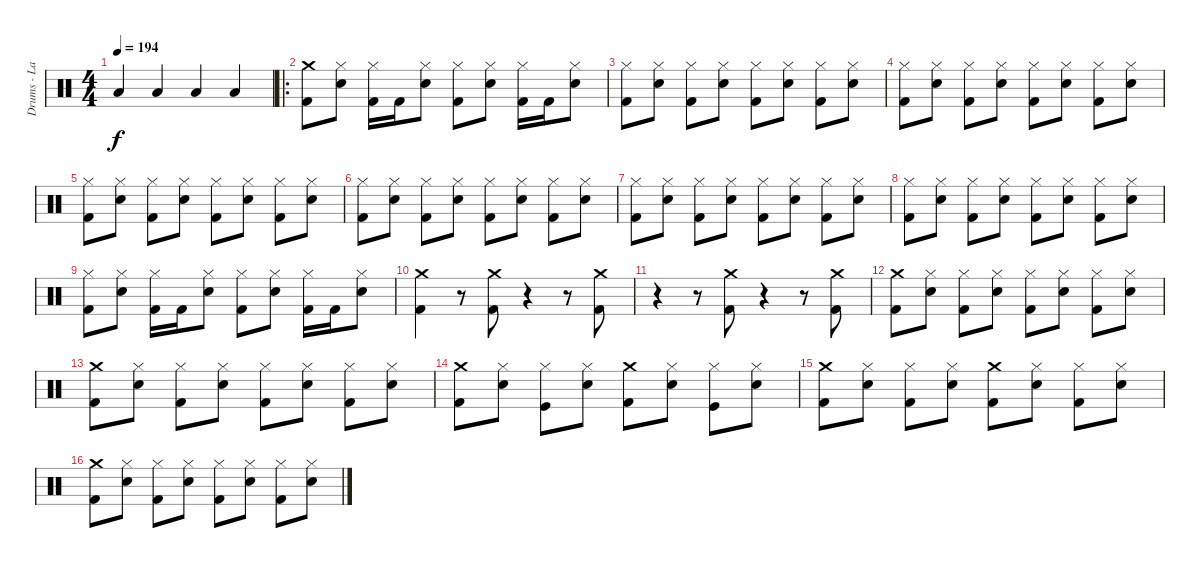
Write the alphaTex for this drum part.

\track ("Drums - Lars" "Drums - La") {instrument percussion}
\staff {score}
\articulation defaults
\ts (4 4)
\tempo 194
\clef neutral
\ks c "Low Floor Tom (hit)".4{dy f} "Low Floor Tom (hit)".4 "Low Floor Tom (hit)".4 "Low Floor Tom (hit)".4
|
\ro
("Crash medium (hit)" "Kick (hit) 2").8 ("Hi-Hat (closed)" "Snare (hit) 2").8 ("Hi-Hat (closed)" "Kick (hit) 2").16 "Kick (hit) 2".16 ("Hi-Hat (closed)" "Snare (hit) 2").8 ("Hi-Hat (closed)" "Kick (hit) 2").8 ("Hi-Hat (closed)" "Snare (hit) 2").8 ("Hi-Hat (closed)" "Kick (hit) 2").16 "Kick (hit) 2".16 ("Hi-Hat (closed)" "Snare (hit) 2").8 |
("Hi-Hat (closed)" "Kick (hit) 2").8 ("Hi-Hat (closed)" "Snare (hit) 2").8 ("Hi-Hat (closed)" "Kick (hit) 2").8 ("Hi-Hat (closed)" "Snare (hit) 2").8 ("Hi-Hat (closed)" "Kick (hit) 2").8 ("Hi-Hat (closed)" "Snare (hit) 2").8 ("Hi-Hat (closed)" "Kick (hit) 2").8 ("Hi-Hat (closed)" "Snare (hit) 2").8 |
("Hi-Hat (closed)" "Kick (hit) 2").8 ("Hi-Hat (closed)" "Snare (hit) 2").8 ("Hi-Hat (closed)" "Kick (hit) 2").8 ("Hi-Hat (closed)" "Snare (hit) 2").8 ("Hi-Hat (closed)" "Kick (hit) 2").8 ("Hi-Hat (closed)" "Snare (hit) 2").8 ("Hi-Hat (closed)" "Kick (hit) 2").8 ("Hi-Hat (closed)" "Snare (hit) 2").8 |
("Hi-Hat (closed)" "Kick (hit) 2").8 ("Hi-Hat (closed)" "Snare (hit) 2").8 ("Hi-Hat (closed)" "Kick (hit) 2").8 ("Hi-Hat (closed)" "Snare (hit) 2").8 ("Hi-Hat (closed)" "Kick (hit) 2").8 ("Hi-Hat (closed)" "Snare (hit) 2").8 ("Hi-Hat (closed)" "Kick (hit) 2").8 ("Hi-Hat (closed)" "Snare (hit) 2").8 |
("Hi-Hat (closed)" "Kick (hit) 2").8 ("Hi-Hat (closed)" "Snare (hit) 2").8 ("Hi-Hat (closed)" "Kick (hit) 2").8 ("Hi-Hat (closed)" "Snare (hit) 2").8 ("Hi-Hat (closed)" "Kick (hit) 2").8 ("Hi-Hat (closed)" "Snare (hit) 2").8 ("Hi-Hat (closed)" "Kick (hit) 2").8 ("Hi-Hat (closed)" "Snare (hit) 2").8 |
("Hi-Hat (closed)" "Kick (hit) 2").8 ("Hi-Hat (closed)" "Snare (hit) 2").8 ("Hi-Hat (closed)" "Kick (hit) 2").8 ("Hi-Hat (closed)" "Snare (hit) 2").8 ("Hi-Hat (closed)" "Kick (hit) 2").8 ("Hi-Hat (closed)" "Snare (hit) 2").8 ("Hi-Hat (closed)" "Kick (hit) 2").8 ("Hi-Hat (closed)" "Snare (hit) 2").8 |
("Hi-Hat (closed)" "Kick (hit) 2").8 ("Hi-Hat (closed)" "Snare (hit) 2").8 ("Hi-Hat (closed)" "Kick (hit) 2").8 ("Hi-Hat (closed)" "Snare (hit) 2").8 ("Hi-Hat (closed)" "Kick (hit) 2").8 ("Hi-Hat (closed)" "Snare (hit) 2").8 ("Hi-Hat (closed)" "Kick (hit) 2").8 ("Hi-Hat (closed)" "Snare (hit) 2").8 |
("Hi-Hat (closed)" "Kick (hit) 2").8 ("Hi-Hat (closed)" "Snare (hit) 2").8 ("Hi-Hat (closed)" "Kick (hit) 2").16 "Kick (hit) 2".16 ("Hi-Hat (closed)" "Snare (hit) 2").8 ("Hi-Hat (closed)" "Kick (hit) 2").8 ("Hi-Hat (closed)" "Snare (hit) 2").8 ("Hi-Hat (closed)" "Kick (hit) 2").16 "Kick (hit) 2".16 ("Hi-Hat (closed)" "Snare (hit) 2").8 |
("Crash medium (hit)" "Kick (hit) 2").4 r.8 ("Crash medium (hit)" "Kick (hit) 2").8 r.4 r.8 ("Crash medium (hit)" "Kick (hit) 2").8 |
r.4 r.8 ("Crash medium (hit)" "Kick (hit) 2").8 r.4 r.8 ("Crash medium (hit)" "Kick (hit) 2").8 |
("Crash medium (hit)" "Kick (hit) 2").8 ("Hi-Hat (closed)" "Snare (hit) 2").8 ("Hi-Hat (closed)" "Kick (hit) 2").8 ("Hi-Hat (closed)" "Snare (hit) 2").8 ("Hi-Hat (closed)" "Kick (hit) 2").8 ("Hi-Hat (closed)" "Snare (hit) 2").8 ("Hi-Hat (closed)" "Kick (hit) 2").8 ("Hi-Hat (closed)" "Snare (hit) 2").8 |
("Crash medium (hit)" "Kick (hit) 2").8 ("Hi-Hat (closed)" "Snare (hit) 2").8 ("Hi-Hat (closed)" "Kick (hit) 2").8 ("Hi-Hat (closed)" "Snare (hit) 2").8 ("Hi-Hat (closed)" "Kick (hit) 2").8 ("Hi-Hat (closed)" "Snare (hit) 2").8 ("Hi-Hat (closed)" "Kick (hit) 2").8 ("Hi-Hat (closed)" "Snare (hit) 2").8 |
("Crash medium (hit)" "Kick (hit) 2").8 ("Hi-Hat (closed)" "Snare (hit) 2").8 ("Hi-Hat (closed)" "Kick (hit)").8 ("Hi-Hat (closed)" "Snare (hit) 2").8 ("Crash medium (hit)" "Kick (hit) 2").8 ("Hi-Hat (closed)" "Snare (hit) 2").8 ("Hi-Hat (closed)" "Kick (hit)").8 ("Hi-Hat (closed)" "Snare (hit) 2").8 |
("Crash medium (hit)" "Kick (hit) 2").8 ("Hi-Hat (closed)" "Snare (hit) 2").8 ("Hi-Hat (closed)" "Kick (hit) 2").8 ("Hi-Hat (closed)" "Snare (hit) 2").8 ("Crash medium (hit)" "Kick (hit) 2").8 ("Hi-Hat (closed)" "Snare (hit) 2").8 ("Hi-Hat (closed)" "Kick (hit) 2").8 ("Hi-Hat (closed)" "Snare (hit) 2").8 |
("Crash medium (hit)" "Kick (hit) 2").8 ("Hi-Hat (closed)" "Snare (hit) 2").8 ("Hi-Hat (closed)" "Kick (hit) 2").8 ("Hi-Hat (closed)" "Snare (hit) 2").8 ("Hi-Hat (closed)" "Kick (hit) 2").8 ("Hi-Hat (closed)" "Snare (hit) 2").8 ("Hi-Hat (closed)" "Kick (hit) 2").8 ("Hi-Hat (closed)" "Snare (hit) 2").8
